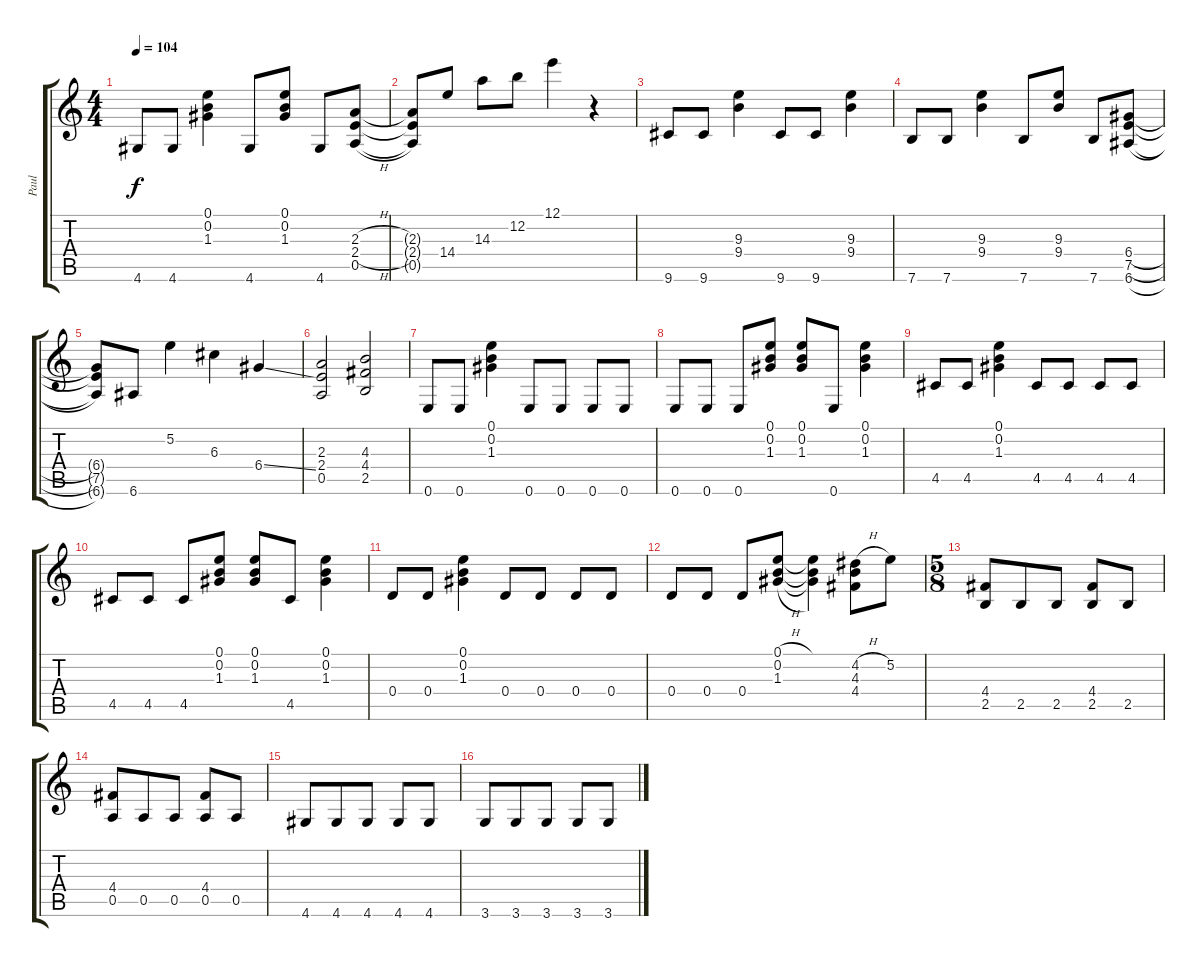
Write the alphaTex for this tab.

\track ("Paul" "Paul") {instrument distortionguitar}
\staff {score tabs}
\tuning (E4 B3 G3 D3 A2 E2) {hide}
\ts (4 4)
\tempo 104
\clef g2
\ks c
4.6.8{dy f} 4.6.8 (0.1 0.2 1.3).4 4.6.8 (0.1 0.2 1.3).8 4.6.8 (2.3{h} 2.4{h} 0.5{h}).8 |
(2.3{t} 2.4{t} 0.5{t}).8 14.4.8 14.3.8 12.2.8 12.1.4 r.4 |
9.6.8 9.6.8 (9.3 9.4).4 9.6.8 9.6.8 (9.3 9.4).4 |
7.6.8 7.6.8 (9.3 9.4).4 7.6.8 (9.3 9.4).8 7.6.8 (6.4{h} 7.5{h} 6.6{h}).8 |
(6.4{t} 7.5{t} 6.6{t}).8 6.6.8 5.2.4 6.3.4 6.4{ss}.4 |
(2.3 2.4 0.5).2 (4.3 4.4 2.5).2 |
0.6.8 0.6.8 (0.1 0.2 1.3).4 0.6.8 0.6.8 0.6.8 0.6.8 |
0.6.8 0.6.8 0.6.8 (0.1 0.2 1.3).8 (0.1 0.2 1.3).8 0.6.8 (0.1 0.2 1.3).4 |
4.5.8 4.5.8 (0.1 0.2 1.3).4 4.5.8 4.5.8 4.5.8 4.5.8 |
4.5.8 4.5.8 4.5.8 (0.1 0.2 1.3).8 (0.1 0.2 1.3).8 4.5.8 (0.1 0.2 1.3).4 |
0.4.8 0.4.8 (0.1 0.2 1.3).4 0.4.8 0.4.8 0.4.8 0.4.8 |
0.4.8 0.4.8 0.4.8 (0.1{h} 0.2{h} 1.3{h}).8 (0.1{t} 0.2{t} 1.3{t}).4 (4.2{h} 4.3 4.4).8 5.2.8 |
\ts (5 8)
(4.4 2.5).8 2.5.8 2.5.8 (4.4 2.5).8 2.5.8 |
(4.4 0.5).8 0.5.8 0.5.8 (4.4 0.5).8 0.5.8 |
4.6.8 4.6.8 4.6.8 4.6.8 4.6.8 |
3.6.8 3.6.8 3.6.8 3.6.8 3.6.8
